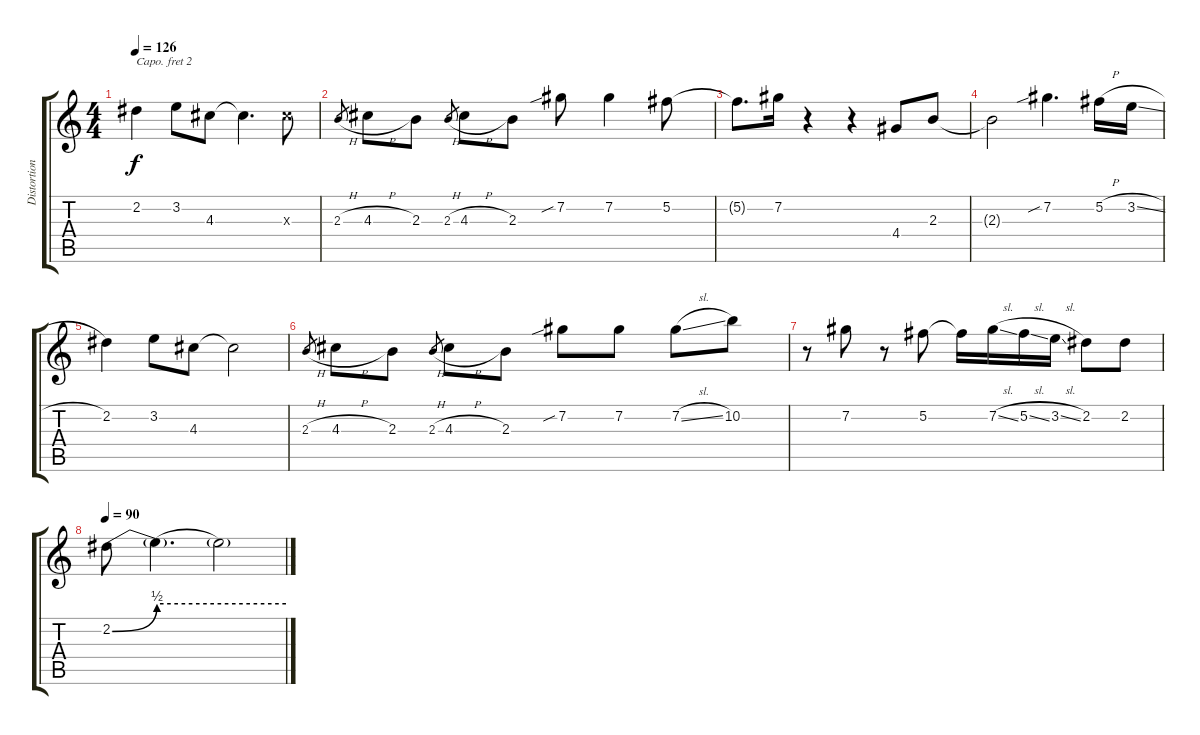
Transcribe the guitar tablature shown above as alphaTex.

\track ("Distortion Guitar Lead 1" "Distortion") {instrument distortionguitar}
\staff {score tabs}
\capo 2
\tuning (E4 B3 G3 D3 A2 E2) {hide}
\ts (4 4)
\tempo 126
\clef g2
\ks c
2.2.4{dy f} 3.2.8 4.3.8 4.3{t}.4{d} 4.3{x}.8 |
2.3{h}.8{gr} 4.3{h}.8 2.3.8 2.3{h}.8{gr} 4.3{h}.8 2.3.8 7.2{sib}.8 7.2.4 5.2.8 |
5.2{t}.8{d} 7.2.16 r.4 r.4 4.4.8 2.3.8 |
2.3{t}.2 7.2{sib}.4{d} 5.2{h}.16 3.2{sl}.16 |
2.2.4 3.2.8 4.3.8 4.3{t}.2 |
2.3{h}.8{gr} 4.3{h}.8 2.3.8 2.3{h}.8{gr} 4.3{h}.8 2.3.8 7.2{sib}.8 7.2.8 7.2{sl}.8 10.2.8 |
r.8 7.2.8 r.8 5.2.8 5.2{t}.16 7.2{sl}.16 5.2{sl}.16 3.2{sl}.16 2.2.8 2.2.8 |
\tempo 90
2.2{be (bend 0 0 60 2)}.8 2.2{be (hold 0 2 60 2) t}.4{d} 2.2{t}.2
